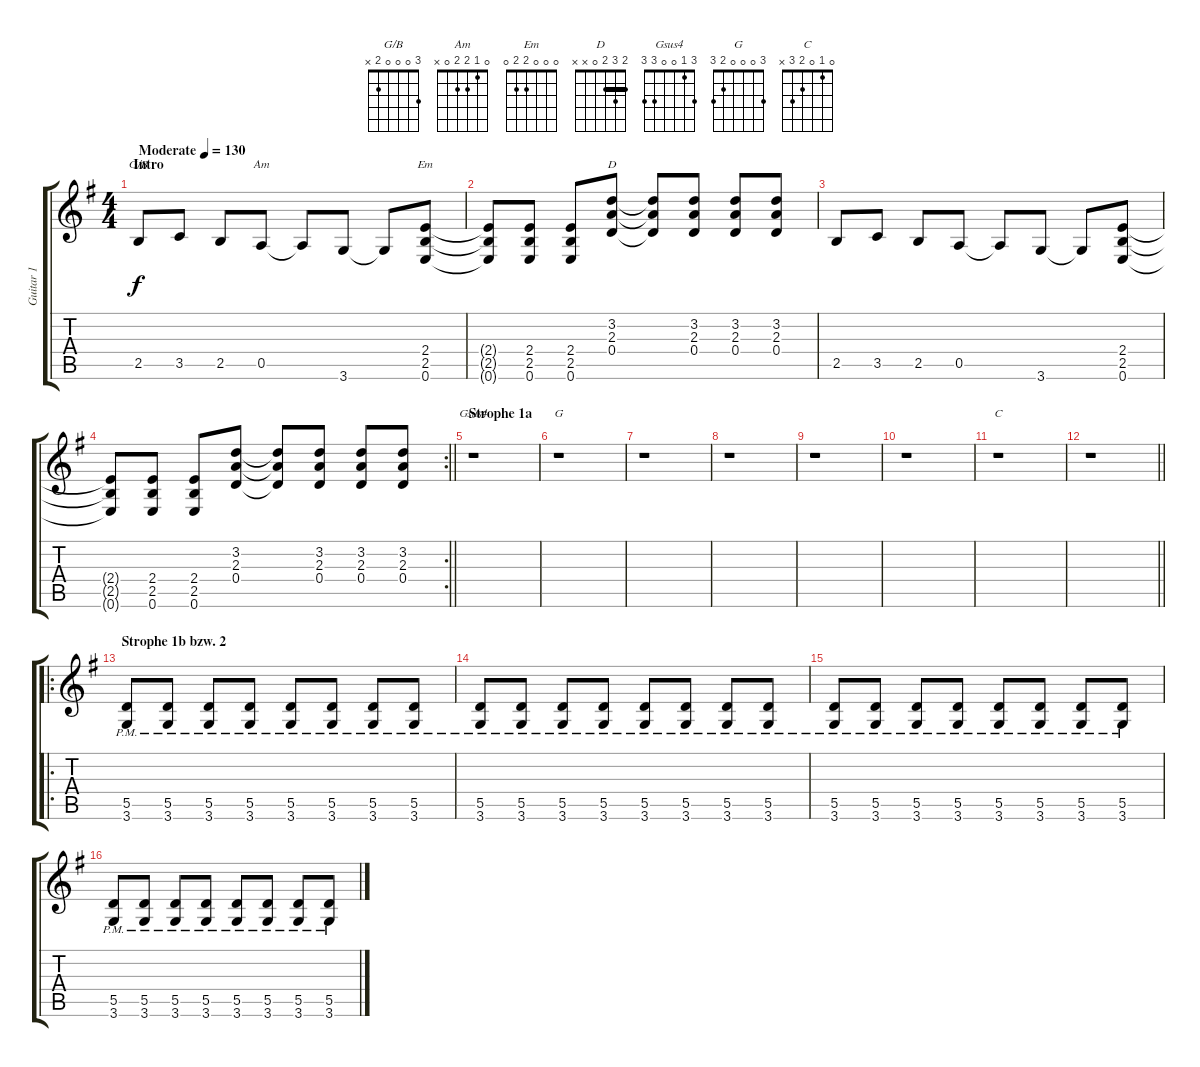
\track ("Guitar 1" "Guitar 1") {instrument distortionguitar}
\staff {score tabs}
\tuning (E4 B3 G3 D3 A2 E2) {hide}
\chord ("G/B" 3 0 0 0 2 x)
\chord ("Am" 0 1 2 2 0 x)
\chord ("Em" 0 0 0 2 2 0)
\chord ("D" 2 3 2 0 x x) {barre 2}
\chord ("Gsus4" 3 1 0 0 3 3)
\chord ("G" 3 0 0 0 2 3)
\chord ("C" 0 1 0 2 3 x)
\ts (4 4)
\section ("" "Intro")
\tempo (130 "Moderate")
\clef g2
\ks g
2.5.8{ch "G/B" dy f instrument distortionguitar} 3.5.8 2.5.8 0.5.8{ch "Am"} 0.5{t}.8 3.6.8 3.6{t}.8 (2.4 2.5 0.6).8{ch "Em"} |
(2.4{t} 2.5{t} 0.6{t}).8 (2.4 2.5 0.6).8 (2.4 2.5 0.6).8 (3.2 2.3 0.4).8{ch "D"} (3.2{t} 2.3{t} 0.4{t}).8 (3.2 2.3 0.4).8 (3.2 2.3 0.4).8 (3.2 2.3 0.4).8 |
2.5.8 3.5.8 2.5.8 0.5.8 0.5{t}.8 3.6.8 3.6{t}.8 (2.4 2.5 0.6).8 |
\rc 2
\barLineRight lightlight
(2.4{t} 2.5{t} 0.6{t}).8 (2.4 2.5 0.6).8 (2.4 2.5 0.6).8 (3.2 2.3 0.4).8 (3.2{t} 2.3{t} 0.4{t}).8 (3.2 2.3 0.4).8 (3.2 2.3 0.4).8 (3.2 2.3 0.4).8 |
\section ("" "Strophe 1a")
r.1{ch "Gsus4"} |
r.1{ch "G"} |
r.1 |
r.1 |
r.1 |
r.1 |
r.1{ch "C"} |
\barLineRight lightlight
r.1 |
\ro
\section ("" "Strophe 1b bzw. 2")
(5.5{pm} 3.6{pm}).8 (5.5{pm} 3.6{pm}).8 (5.5{pm} 3.6{pm}).8 (5.5{pm} 3.6{pm}).8 (5.5{pm} 3.6{pm}).8 (5.5{pm} 3.6{pm}).8 (5.5{pm} 3.6{pm}).8 (5.5{pm} 3.6{pm}).8 |
(5.5{pm} 3.6{pm}).8 (5.5{pm} 3.6{pm}).8 (5.5{pm} 3.6{pm}).8 (5.5{pm} 3.6{pm}).8 (5.5{pm} 3.6{pm}).8 (5.5{pm} 3.6{pm}).8 (5.5{pm} 3.6{pm}).8 (5.5{pm} 3.6{pm}).8 |
(5.5{pm} 3.6{pm}).8 (5.5{pm} 3.6{pm}).8 (5.5{pm} 3.6{pm}).8 (5.5{pm} 3.6{pm}).8 (5.5{pm} 3.6{pm}).8 (5.5{pm} 3.6{pm}).8 (5.5{pm} 3.6{pm}).8 (5.5{pm} 3.6{pm}).8 |
(5.5{pm} 3.6{pm}).8 (5.5{pm} 3.6{pm}).8 (5.5{pm} 3.6{pm}).8 (5.5{pm} 3.6{pm}).8 (5.5{pm} 3.6{pm}).8 (5.5{pm} 3.6{pm}).8 (5.5{pm} 3.6{pm}).8 (5.5{pm} 3.6{pm}).8
